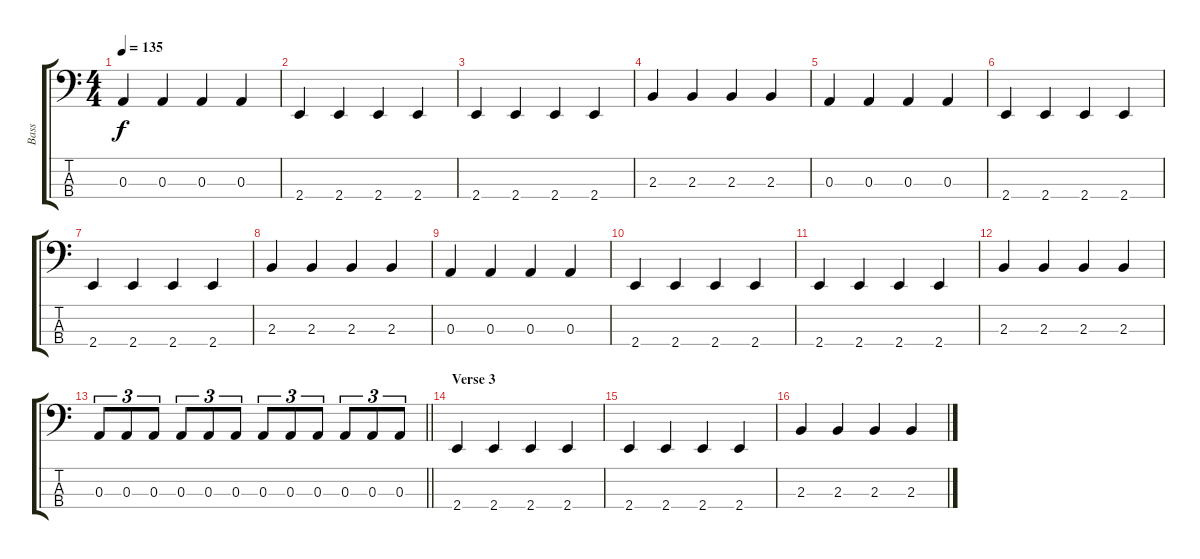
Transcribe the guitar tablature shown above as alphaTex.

\track ("Bass" "Bass") {instrument electricbassfinger}
\staff {score tabs}
\tuning (G2 D2 A1 D1) {hide}
\ts (4 4)
\tempo 135
\clef f4
\ks c
0.3.4{dy f} 0.3.4 0.3.4 0.3.4 |
2.4.4 2.4.4 2.4.4 2.4.4 |
2.4.4 2.4.4 2.4.4 2.4.4 |
2.3.4 2.3.4 2.3.4 2.3.4 |
0.3.4 0.3.4 0.3.4 0.3.4 |
2.4.4 2.4.4 2.4.4 2.4.4 |
2.4.4 2.4.4 2.4.4 2.4.4 |
2.3.4 2.3.4 2.3.4 2.3.4 |
0.3.4 0.3.4 0.3.4 0.3.4 |
2.4.4 2.4.4 2.4.4 2.4.4 |
2.4.4 2.4.4 2.4.4 2.4.4 |
2.3.4 2.3.4 2.3.4 2.3.4 |
\barLineRight lightlight
0.3.8{tu (3 2)} 0.3.8{tu (3 2)} 0.3.8{tu (3 2)} 0.3.8{tu (3 2)} 0.3.8{tu (3 2)} 0.3.8{tu (3 2)} 0.3.8{tu (3 2)} 0.3.8{tu (3 2)} 0.3.8{tu (3 2)} 0.3.8{tu (3 2)} 0.3.8{tu (3 2)} 0.3.8{tu (3 2)} |
\section ("" "Verse 3")
2.4.4 2.4.4 2.4.4 2.4.4 |
2.4.4 2.4.4 2.4.4 2.4.4 |
2.3.4 2.3.4 2.3.4 2.3.4
